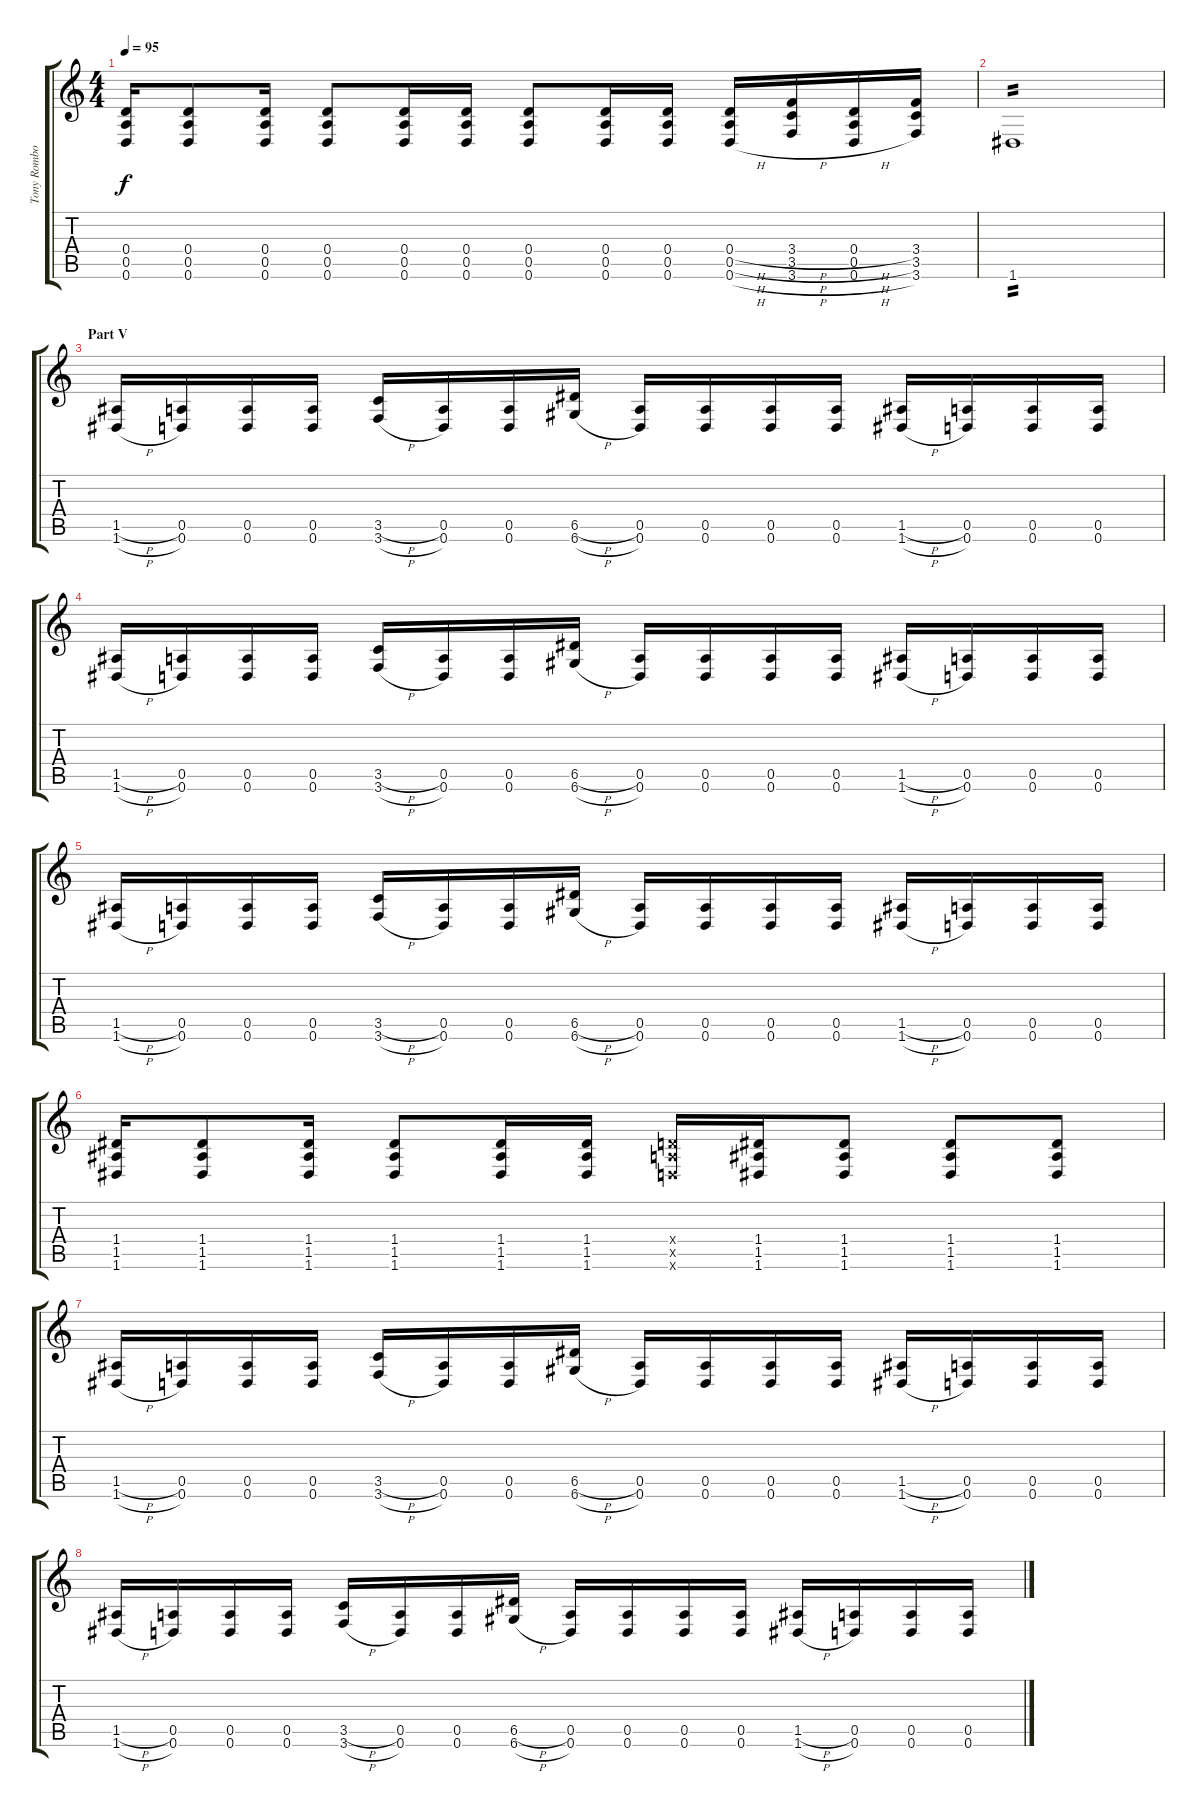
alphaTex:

\track ("Tony Rombola - Rythm Guitar" "Tony Rombo") {instrument distortionguitar}
\staff {score tabs}
\tuning (E4 B3 G3 D3 A2 D2) {hide}
\ts (4 4)
\tempo 95
\clef g2
\ks c
(0.4 0.5 0.6).16{dy f} (0.4 0.5 0.6).8 (0.4 0.5 0.6).16 (0.4 0.5 0.6).8 (0.4 0.5 0.6).16 (0.4 0.5 0.6).16 (0.4 0.5 0.6).8 (0.4 0.5 0.6).16 (0.4 0.5 0.6).16 (0.4{h} 0.5{h} 0.6{h}).16 (3.4{h} 3.5{h} 3.6{h}).16 (0.4{h} 0.5{h} 0.6{h}).16 (3.4 3.5 3.6).16 |
1.6.1{tp 2 volume 16} |
\section ("" "Part V")
(1.5{h} 1.6{h}).16{volume 14} (0.5 0.6).16 (0.5 0.6).16 (0.5 0.6).16 (3.5{h} 3.6{h}).16 (0.5 0.6).16 (0.5 0.6).16 (6.5{h} 6.6{h}).16 (0.5 0.6).16 (0.5 0.6).16 (0.5 0.6).16 (0.5 0.6).16 (1.5{h} 1.6{h}).16 (0.5 0.6).16 (0.5 0.6).16 (0.5 0.6).16 |
(1.5{h} 1.6{h}).16 (0.5 0.6).16 (0.5 0.6).16 (0.5 0.6).16 (3.5{h} 3.6{h}).16 (0.5 0.6).16 (0.5 0.6).16 (6.5{h} 6.6{h}).16 (0.5 0.6).16 (0.5 0.6).16 (0.5 0.6).16 (0.5 0.6).16 (1.5{h} 1.6{h}).16 (0.5 0.6).16 (0.5 0.6).16 (0.5 0.6).16 |
(1.5{h} 1.6{h}).16 (0.5 0.6).16 (0.5 0.6).16 (0.5 0.6).16 (3.5{h} 3.6{h}).16 (0.5 0.6).16 (0.5 0.6).16 (6.5{h} 6.6{h}).16 (0.5 0.6).16 (0.5 0.6).16 (0.5 0.6).16 (0.5 0.6).16 (1.5{h} 1.6{h}).16 (0.5 0.6).16 (0.5 0.6).16 (0.5 0.6).16 |
(1.4 1.5 1.6).16 (1.4 1.5 1.6).8 (1.4 1.5 1.6).16 (1.4 1.5 1.6).8 (1.4 1.5 1.6).16 (1.4 1.5 1.6).16 (0.4{x} 0.5{x} 0.6{x}).16 (1.4 1.5 1.6).16 (1.4 1.5 1.6).8 (1.4 1.5 1.6).8 (1.4 1.5 1.6).8 |
(1.5{h} 1.6{h}).16 (0.5 0.6).16 (0.5 0.6).16 (0.5 0.6).16 (3.5{h} 3.6{h}).16 (0.5 0.6).16 (0.5 0.6).16 (6.5{h} 6.6{h}).16 (0.5 0.6).16 (0.5 0.6).16 (0.5 0.6).16 (0.5 0.6).16 (1.5{h} 1.6{h}).16 (0.5 0.6).16 (0.5 0.6).16 (0.5 0.6).16 |
(1.5{h} 1.6{h}).16 (0.5 0.6).16 (0.5 0.6).16 (0.5 0.6).16 (3.5{h} 3.6{h}).16 (0.5 0.6).16 (0.5 0.6).16 (6.5{h} 6.6{h}).16 (0.5 0.6).16 (0.5 0.6).16 (0.5 0.6).16 (0.5 0.6).16 (1.5{h} 1.6{h}).16 (0.5 0.6).16 (0.5 0.6).16 (0.5 0.6).16
